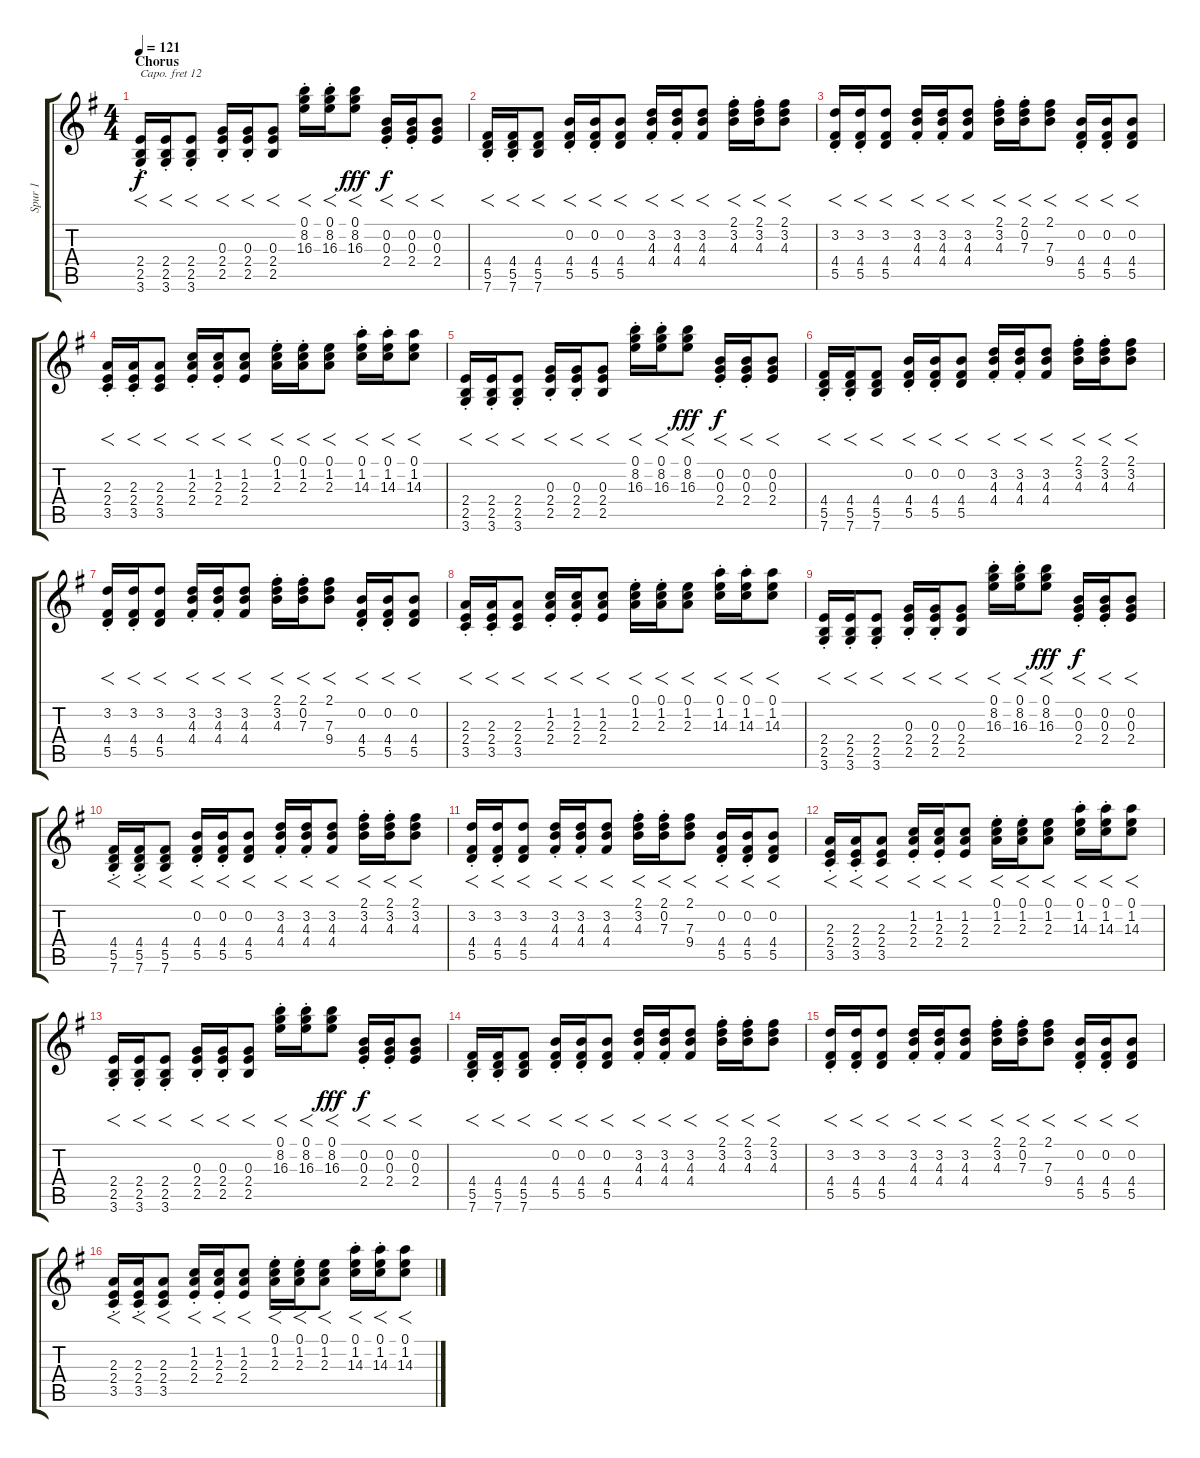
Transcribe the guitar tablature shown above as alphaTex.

\track ("Spur 1" "Spur 1") {instrument lead2sawtooth}
\staff {score tabs}
\capo 12
\tuning (E4 B3 G3 D3 A2 E2) {hide}
\ts (4 4)
\section ("" "Chorus")
\tempo 121
\clef g2
\ks g
(2.4{st} 2.5{st} 3.6{st}).16{f dy f} (2.4{st} 2.5{st} 3.6).16{f} (2.4 2.5 3.6{st}).8{f} (0.3{st} 2.4{st} 2.5{st}).16{f} (0.3{st} 2.4{st} 2.5{st}).16{f} (0.3 2.4 2.5).8{f} (0.1{st} 8.2{st} 16.3{st}).16{f} (0.1{st} 8.2{st} 16.3{st}).16{f} (0.1 8.2 16.3).8{f dy fff} (0.2{st} 0.3{st} 2.4{st}).16{f dy f} (0.2{st} 0.3{st} 2.4{st}).16{f} (0.2 0.3 2.4).8{f} |
(4.4 5.5{st} 7.6{st}).16{f} (4.4 5.5{st} 7.6{st}).16{f} (4.4 5.5 7.6).8{f} (0.2 4.4{st} 5.5{st}).16{f} (0.2 4.4{st} 5.5{st}).16{f} (0.2 4.4 5.5).8{f} (3.2{st} 4.3 4.4{st}).16{f} (3.2{st} 4.3 4.4{st}).16{f} (3.2 4.3 4.4).8{f} (2.1{st} 3.2{st} 4.3{st}).16{f} (2.1{st} 3.2{st} 4.3{st}).16{f} (2.1 3.2 4.3).8{f} |
(3.2{st} 4.4{st} 5.5{st}).16{f} (3.2{st} 4.4{st} 5.5{st}).16{f} (3.2 4.4 5.5).8{f} (3.2{st} 4.3 4.4{st}).16{f} (3.2{st} 4.3 4.4{st}).16{f} (3.2 4.3 4.4).8{f} (2.1{st} 3.2{st} 4.3{st}).16{f} (2.1{st} 0.2{st} 7.3{st}).16{f} (2.1 7.3 9.4).8{f} (0.2 4.4{st} 5.5{st}).16{f} (0.2 4.4{st} 5.5{st}).16{f} (0.2 4.4 5.5).8{f} |
(2.3{st} 2.4{st} 3.5{st}).16{f} (2.3{st} 2.4{st} 3.5{st}).16{f} (2.3 2.4 3.5).8{f} (1.2{st} 2.3{st} 2.4{st}).16{f} (1.2{st} 2.3{st} 2.4{st}).16{f} (1.2 2.3 2.4).8{f} (0.1{st} 1.2{st} 2.3{st}).16{f} (0.1{st} 1.2{st} 2.3{st}).16{f} (0.1 1.2 2.3).8{f} (0.1{st} 1.2{st} 14.3{st}).16{f} (0.1{st} 1.2{st} 14.3{st}).16{f} (0.1 1.2 14.3).8{f} |
(2.4{st} 2.5{st} 3.6{st}).16{f} (2.4{st} 2.5{st} 3.6).16{f} (2.4 2.5 3.6{st}).8{f} (0.3{st} 2.4{st} 2.5{st}).16{f} (0.3{st} 2.4{st} 2.5{st}).16{f} (0.3 2.4 2.5).8{f} (0.1{st} 8.2{st} 16.3{st}).16{f} (0.1{st} 8.2{st} 16.3{st}).16{f} (0.1 8.2 16.3).8{f dy fff} (0.2{st} 0.3{st} 2.4{st}).16{f dy f} (0.2{st} 0.3{st} 2.4{st}).16{f} (0.2 0.3 2.4).8{f} |
(4.4 5.5{st} 7.6{st}).16{f} (4.4 5.5{st} 7.6{st}).16{f} (4.4 5.5 7.6).8{f} (0.2 4.4{st} 5.5{st}).16{f} (0.2 4.4{st} 5.5{st}).16{f} (0.2 4.4 5.5).8{f} (3.2{st} 4.3 4.4{st}).16{f} (3.2{st} 4.3 4.4{st}).16{f} (3.2 4.3 4.4).8{f} (2.1{st} 3.2{st} 4.3{st}).16{f} (2.1{st} 3.2{st} 4.3{st}).16{f} (2.1 3.2 4.3).8{f} |
(3.2{st} 4.4{st} 5.5{st}).16{f} (3.2{st} 4.4{st} 5.5{st}).16{f} (3.2 4.4 5.5).8{f} (3.2{st} 4.3 4.4{st}).16{f} (3.2{st} 4.3 4.4{st}).16{f} (3.2 4.3 4.4).8{f} (2.1{st} 3.2{st} 4.3{st}).16{f} (2.1{st} 0.2{st} 7.3{st}).16{f} (2.1 7.3 9.4).8{f} (0.2 4.4{st} 5.5{st}).16{f} (0.2 4.4{st} 5.5{st}).16{f} (0.2 4.4 5.5).8{f} |
(2.3{st} 2.4{st} 3.5{st}).16{f} (2.3{st} 2.4{st} 3.5{st}).16{f} (2.3 2.4 3.5).8{f} (1.2{st} 2.3{st} 2.4{st}).16{f} (1.2{st} 2.3{st} 2.4{st}).16{f} (1.2 2.3 2.4).8{f} (0.1{st} 1.2{st} 2.3{st}).16{f} (0.1{st} 1.2{st} 2.3{st}).16{f} (0.1 1.2 2.3).8{f} (0.1{st} 1.2{st} 14.3{st}).16{f} (0.1{st} 1.2{st} 14.3{st}).16{f} (0.1 1.2 14.3).8{f} |
(2.4{st} 2.5{st} 3.6{st}).16{f} (2.4{st} 2.5{st} 3.6).16{f} (2.4 2.5 3.6{st}).8{f} (0.3{st} 2.4{st} 2.5{st}).16{f} (0.3{st} 2.4{st} 2.5{st}).16{f} (0.3 2.4 2.5).8{f} (0.1{st} 8.2{st} 16.3{st}).16{f} (0.1{st} 8.2{st} 16.3{st}).16{f} (0.1 8.2 16.3).8{f dy fff} (0.2{st} 0.3{st} 2.4{st}).16{f dy f} (0.2{st} 0.3{st} 2.4{st}).16{f} (0.2 0.3 2.4).8{f} |
(4.4 5.5{st} 7.6{st}).16{f} (4.4 5.5{st} 7.6{st}).16{f} (4.4 5.5 7.6).8{f} (0.2 4.4{st} 5.5{st}).16{f} (0.2 4.4{st} 5.5{st}).16{f} (0.2 4.4 5.5).8{f} (3.2{st} 4.3 4.4{st}).16{f} (3.2{st} 4.3 4.4{st}).16{f} (3.2 4.3 4.4).8{f} (2.1{st} 3.2{st} 4.3{st}).16{f} (2.1{st} 3.2{st} 4.3{st}).16{f} (2.1 3.2 4.3).8{f} |
(3.2{st} 4.4{st} 5.5{st}).16{f} (3.2{st} 4.4{st} 5.5{st}).16{f} (3.2 4.4 5.5).8{f} (3.2{st} 4.3 4.4{st}).16{f} (3.2{st} 4.3 4.4{st}).16{f} (3.2 4.3 4.4).8{f} (2.1{st} 3.2{st} 4.3{st}).16{f} (2.1{st} 0.2{st} 7.3{st}).16{f} (2.1 7.3 9.4).8{f} (0.2 4.4{st} 5.5{st}).16{f} (0.2 4.4{st} 5.5{st}).16{f} (0.2 4.4 5.5).8{f} |
(2.3{st} 2.4{st} 3.5{st}).16{f} (2.3{st} 2.4{st} 3.5{st}).16{f} (2.3 2.4 3.5).8{f} (1.2{st} 2.3{st} 2.4{st}).16{f} (1.2{st} 2.3{st} 2.4{st}).16{f} (1.2 2.3 2.4).8{f} (0.1{st} 1.2{st} 2.3{st}).16{f} (0.1{st} 1.2{st} 2.3{st}).16{f} (0.1 1.2 2.3).8{f} (0.1{st} 1.2{st} 14.3{st}).16{f} (0.1{st} 1.2{st} 14.3{st}).16{f} (0.1 1.2 14.3).8{f} |
(2.4{st} 2.5{st} 3.6{st}).16{f} (2.4{st} 2.5{st} 3.6).16{f} (2.4 2.5 3.6{st}).8{f} (0.3{st} 2.4{st} 2.5{st}).16{f} (0.3{st} 2.4{st} 2.5{st}).16{f} (0.3 2.4 2.5).8{f} (0.1{st} 8.2{st} 16.3{st}).16{f} (0.1{st} 8.2{st} 16.3{st}).16{f} (0.1 8.2 16.3).8{f dy fff} (0.2{st} 0.3{st} 2.4{st}).16{f dy f} (0.2{st} 0.3{st} 2.4{st}).16{f} (0.2 0.3 2.4).8{f} |
(4.4 5.5{st} 7.6{st}).16{f} (4.4 5.5{st} 7.6{st}).16{f} (4.4 5.5 7.6).8{f} (0.2 4.4{st} 5.5{st}).16{f} (0.2 4.4{st} 5.5{st}).16{f} (0.2 4.4 5.5).8{f} (3.2{st} 4.3 4.4{st}).16{f} (3.2{st} 4.3 4.4{st}).16{f} (3.2 4.3 4.4).8{f} (2.1{st} 3.2{st} 4.3{st}).16{f} (2.1{st} 3.2{st} 4.3{st}).16{f} (2.1 3.2 4.3).8{f} |
(3.2{st} 4.4{st} 5.5{st}).16{f} (3.2{st} 4.4{st} 5.5{st}).16{f} (3.2 4.4 5.5).8{f} (3.2{st} 4.3 4.4{st}).16{f} (3.2{st} 4.3 4.4{st}).16{f} (3.2 4.3 4.4).8{f} (2.1{st} 3.2{st} 4.3{st}).16{f} (2.1{st} 0.2{st} 7.3{st}).16{f} (2.1 7.3 9.4).8{f} (0.2 4.4{st} 5.5{st}).16{f} (0.2 4.4{st} 5.5{st}).16{f} (0.2 4.4 5.5).8{f} |
(2.3{st} 2.4{st} 3.5{st}).16{f} (2.3{st} 2.4{st} 3.5{st}).16{f} (2.3 2.4 3.5).8{f} (1.2{st} 2.3{st} 2.4{st}).16{f} (1.2{st} 2.3{st} 2.4{st}).16{f} (1.2 2.3 2.4).8{f} (0.1{st} 1.2{st} 2.3{st}).16{f} (0.1{st} 1.2{st} 2.3{st}).16{f} (0.1 1.2 2.3).8{f} (0.1{st} 1.2{st} 14.3{st}).16{f} (0.1{st} 1.2{st} 14.3{st}).16{f} (0.1 1.2 14.3).8{f}
